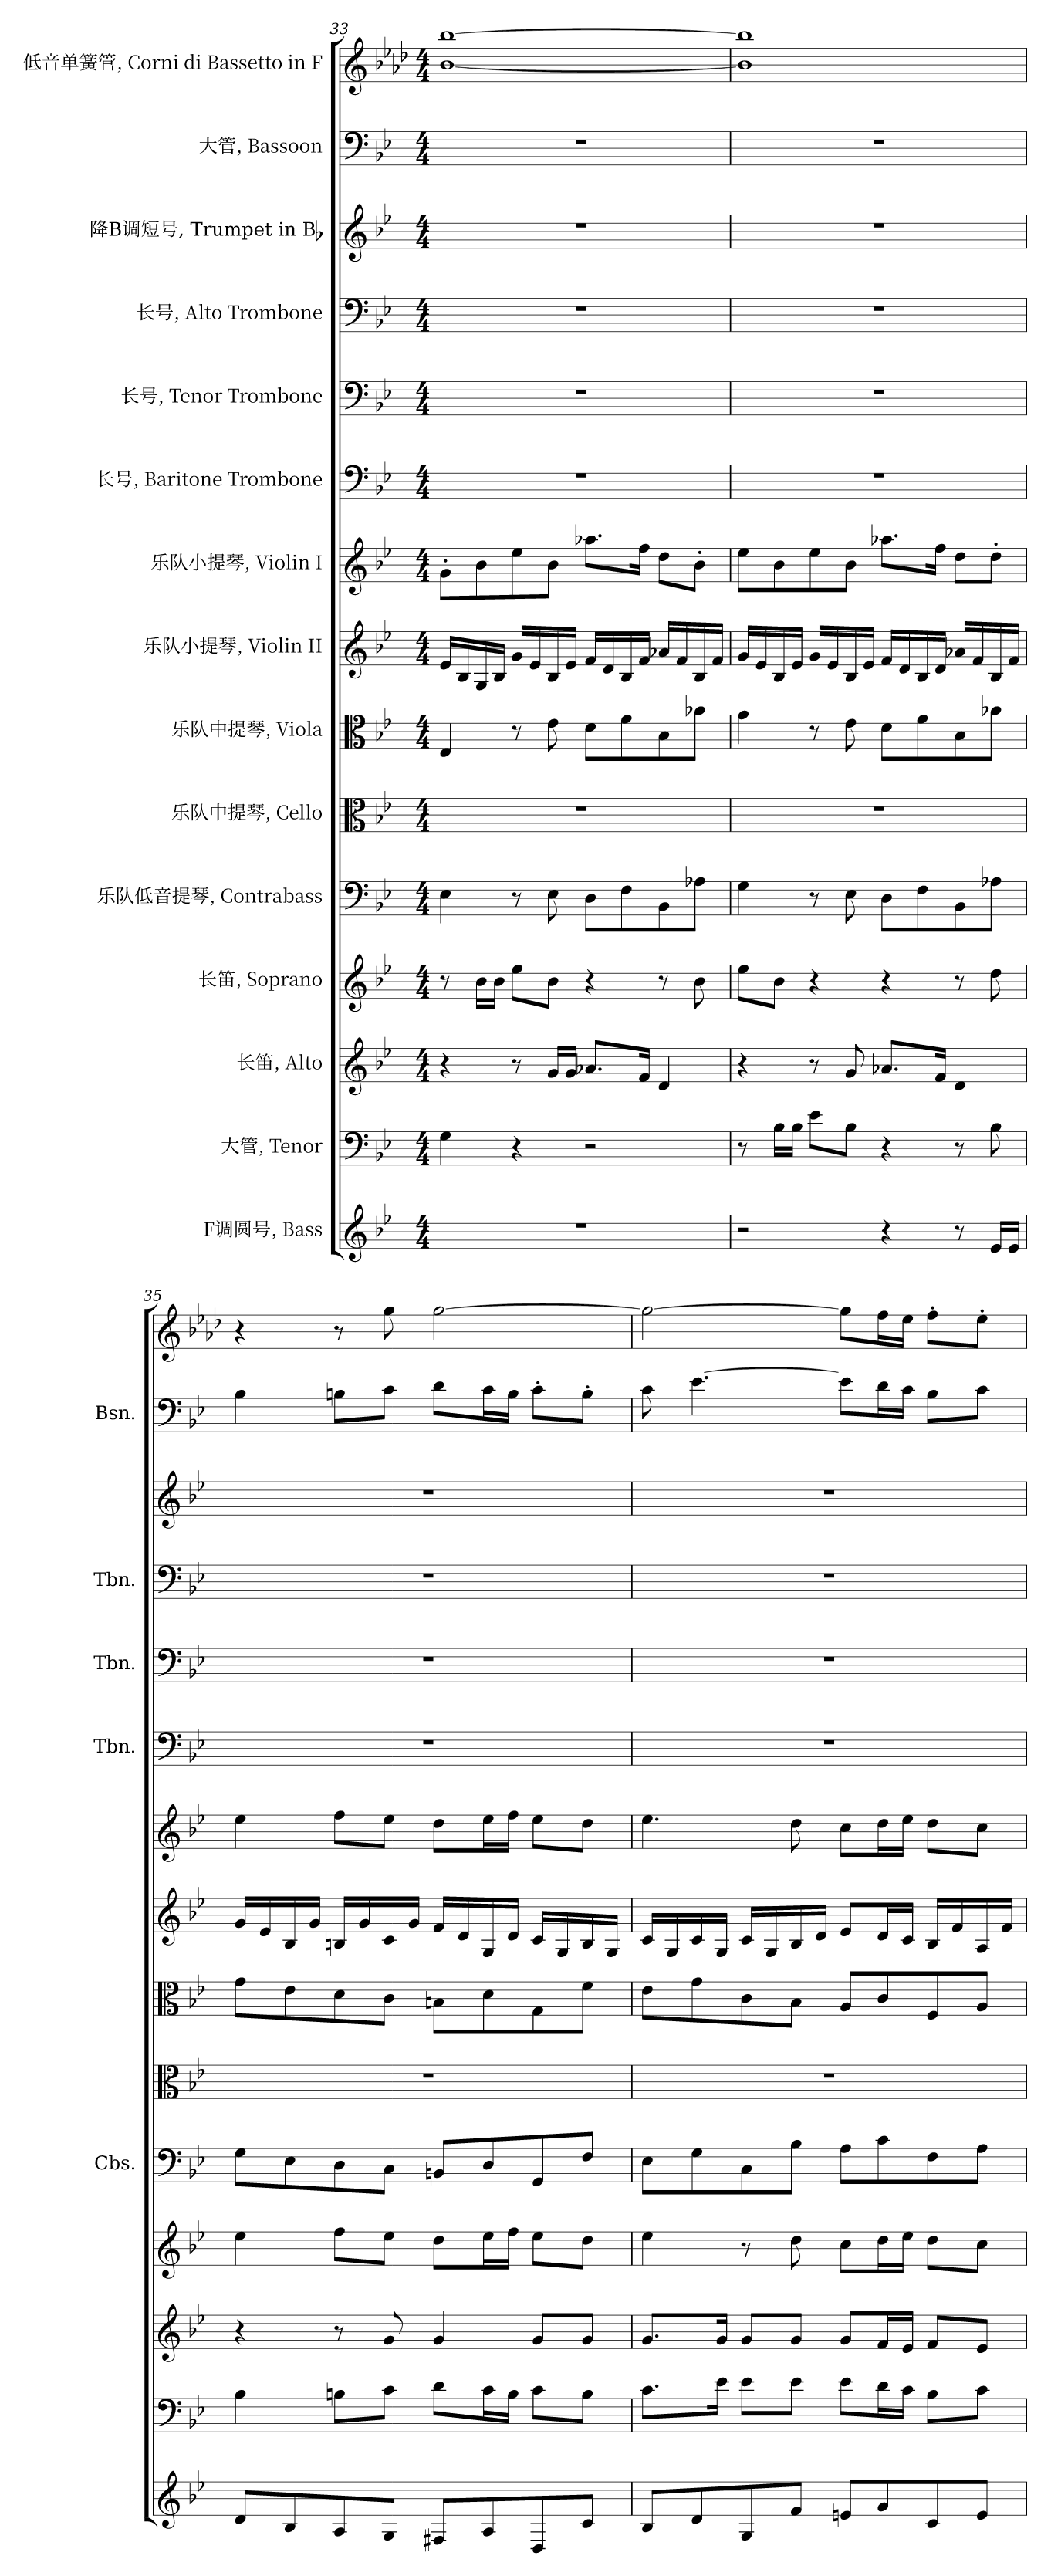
**kern	**kern	**kern	**kern	**kern	**kern	**kern	**kern	**kern	**kern	**kern	**kern	**kern	**kern	**kern
*part15	*part14	*part13	*part12	*part11	*part10	*part9	*part8	*part7	*part6	*part5	*part4	*part3	*part2	*part1
*staff15	*staff14	*staff13	*staff12	*staff11	*staff10	*staff9	*staff8	*staff7	*staff6	*staff5	*staff4	*staff3	*staff2	*staff1
*I"F调圆号, Bass	*I"大管, Tenor	*I"长笛, Alto	*I"长笛, Soprano	*I"乐队低音提琴, Contrabass	*I"乐队中提琴, Cello	*I"乐队中提琴, Viola	*I"乐队小提琴, Violin II	*I"乐队小提琴, Violin I	*I"长号, Baritone Trombone	*I"长号, Tenor Trombone	*I"长号, Alto Trombone	*I"降B调短号, Trumpet in B-flat	*I"大管, Bassoon	*I"低音单簧管, Corni di Bassetto in F
*	*	*	*	*I'Cbs.	*	*	*	*	*I'Tbn.	*I'Tbn.	*I'Tbn.	*	*I'Bsn.	*
*clefG2	*clefF4	*clefG2	*clefG2	*clefF4	*clefC3	*clefC3	*clefG2	*clefG2	*clefF4	*clefF4	*clefF4	*clefG2	*clefF4	*clefG2
*ITrd4c7	*	*	*	*ITrd7c12	*	*	*	*	*	*	*	*ITrd1c2	*	*ITrd8c14
*k[b-e-a-]	*k[b-e-]	*k[b-e-]	*k[b-e-]	*k[b-e-]	*k[b-e-]	*k[b-e-]	*k[b-e-]	*k[b-e-]	*k[b-e-]	*k[b-e-]	*k[b-e-]	*k[b-e-a-d-]	*k[b-e-]	*k[b-e-a-d-]
*M4/4	*M4/4	*M4/4	*M4/4	*M4/4	*M4/4	*M4/4	*M4/4	*M4/4	*M4/4	*M4/4	*M4/4	*M4/4	*M4/4	*M4/4
=33	=33	=33	=33	=33	=33	=33	=33	=33	=33	=33	=33	=33	=33	=33
1r	4G\	4r	8r	4EE-\	1r	4E-/	16e-/LL	8g'\L	1r	1r	1r	1r	1r	[1B- [1b-
.	.	.	.	.	.	.	16B-/	.	.	.	.	.	.	.
.	.	.	16b-\LL	.	.	.	16G/	8b-\	.	.	.	.	.	.
.	.	.	16b-\JJ	.	.	.	16B-/JJ	.	.	.	.	.	.	.
.	4r	8r	8ee-\L	8r	.	8r	16g/LL	8ee-\	.	.	.	.	.	.
.	.	.	.	.	.	.	16e-/	.	.	.	.	.	.	.
.	.	16g/LL	8b-\J	8EE-\	.	8e-\	16B-/	8b-\J	.	.	.	.	.	.
.	.	16g/JJ	.	.	.	.	16e-/JJ	.	.	.	.	.	.	.
.	2r	8.a-X/L	4r	8DD\L	.	8d\L	16f/LL	8.aa-X\L	.	.	.	.	.	.
.	.	.	.	.	.	.	16d/	.	.	.	.	.	.	.
.	.	.	.	8FF\	.	8f\	16B-/	.	.	.	.	.	.	.
.	.	16f/Jk	.	.	.	.	16f/JJ	16ff\Jk	.	.	.	.	.	.
.	.	4d/	8r	8BBB-\	.	8B-\	16a-X/LL	8dd\L	.	.	.	.	.	.
.	.	.	.	.	.	.	16f/	.	.	.	.	.	.	.
.	.	.	8b-\	8AA-X\J	.	8a-X\J	16B-/	8b-'\J	.	.	.	.	.	.
.	.	.	.	.	.	.	16f/JJ	.	.	.	.	.	.	.
!!LO:PB:g=z
=34	=34	=34	=34	=34	=34	=34	=34	=34	=34	=34	=34	=34	=34	=34
2r	8r	4r	8ee-\L	4GG\	1r	4g\	16g/LL	8ee-\L	1r	1r	1r	1r	1r	1B-] 1b-]
.	.	.	.	.	.	.	16e-/	.	.	.	.	.	.	.
.	16B-\LL	.	8b-\J	.	.	.	16B-/	8b-\	.	.	.	.	.	.
.	16B-\JJ	.	.	.	.	.	16e-/JJ	.	.	.	.	.	.	.
.	8e-\L	8r	4r	8r	.	8r	16g/LL	8ee-\	.	.	.	.	.	.
.	.	.	.	.	.	.	16e-/	.	.	.	.	.	.	.
.	8B-\J	8g/	.	8EE-\	.	8e-\	16B-/	8b-\J	.	.	.	.	.	.
.	.	.	.	.	.	.	16e-/JJ	.	.	.	.	.	.	.
4r	4r	8.a-X/L	4r	8DD\L	.	8d\L	16f/LL	8.aa-X\L	.	.	.	.	.	.
.	.	.	.	.	.	.	16d/	.	.	.	.	.	.	.
.	.	.	.	8FF\	.	8f\	16B-/	.	.	.	.	.	.	.
.	.	16f/Jk	.	.	.	.	16d/JJ	16ff\Jk	.	.	.	.	.	.
8r	8r	4d/	8r	8BBB-\	.	8B-\	16a-X/LL	8dd\L	.	.	.	.	.	.
.	.	.	.	.	.	.	16f/	.	.	.	.	.	.	.
16A-/LL	8B-\	.	8dd\	8AA-X\J	.	8a-X\J	16B-/	8dd'\J	.	.	.	.	.	.
16A-/JJ	.	.	.	.	.	.	16f/JJ	.	.	.	.	.	.	.
=35	=35	=35	=35	=35	=35	=35	=35	=35	=35	=35	=35	=35	=35	=35
8G/L	4B-\	4r	4ee-\	8GG\L	1r	8g\L	16g/LL	4ee-\	1r	1r	1r	1r	4B-\	4r
.	.	.	.	.	.	.	16e-/	.	.	.	.	.	.	.
8E-/	.	.	.	8EE-\	.	8e-\	16B-/	.	.	.	.	.	.	.
.	.	.	.	.	.	.	16g/JJ	.	.	.	.	.	.	.
8D/	8Bn\L	8r	8ff\L	8DD\	.	8d\	16Bn/LL	8ff\L	.	.	.	.	8Bn\L	8r
.	.	.	.	.	.	.	16g/	.	.	.	.	.	.	.
8C/J	8c\J	8g/	8ee-\J	8CC\J	.	8c\J	16c/	8ee-\J	.	.	.	.	8c\J	8g\
.	.	.	.	.	.	.	16g/JJ	.	.	.	.	.	.	.
8BBn/L	8d\L	4g/	8dd\L	8BBBn/L	.	8Bn\L	16f/LL	8dd\L	.	.	.	.	8d\L	[2g\
.	.	.	.	.	.	.	16d/	.	.	.	.	.	.	.
8D/	16c\L	.	16ee-\L	8DD/	.	8d\	16G/	16ee-\L	.	.	.	.	16c\L	.
.	16B\JJ	.	16ff\JJ	.	.	.	16d/JJ	16ff\JJ	.	.	.	.	16B\JJ	.
8GG/	8c\L	8g/L	8ee-\L	8GGG/	.	8G\	16c/LL	8ee-\L	.	.	.	.	8c'\L	.
.	.	.	.	.	.	.	16G/	.	.	.	.	.	.	.
8F/J	8B\J	8g/J	8dd\J	8FF/J	.	8f\J	16B/	8dd\J	.	.	.	.	8B'\J	.
.	.	.	.	.	.	.	16G/JJ	.	.	.	.	.	.	.
!!LO:PB:g=z
=36	=36	=36	=36	=36	=36	=36	=36	=36	=36	=36	=36	=36	=36	=36
8E-/L	8.c\L	8.g/L	4ee-\	8EE-\L	1r	8e-\L	16c/LL	4.ee-\	1r	1r	1r	1r	8c\	2g\_
.	.	.	.	.	.	.	16G/	.	.	.	.	.	.	.
8G/	.	.	.	8GG\	.	8g\	16c/	.	.	.	.	.	[4.e-\	.
.	16e-\Jk	16g/Jk	.	.	.	.	16G/JJ	.	.	.	.	.	.	.
8C/	8e-\L	8g/L	8r	8CC\	.	8c\	16c/LL	.	.	.	.	.	.	.
.	.	.	.	.	.	.	16G/	.	.	.	.	.	.	.
8B-/J	8e-\J	8g/J	8dd\	8BB-\J	.	8B-\J	16B-/	8dd\	.	.	.	.	.	.
.	.	.	.	.	.	.	16d/JJ	.	.	.	.	.	.	.
8An/L	8e-\L	8g/L	8cc\L	8AA\L	.	8A/L	8e-/L	8cc\L	.	.	.	.	8e-\L]	8g\L]
8c/	16d\L	16f/L	16dd\L	8C\	.	8c/	16d/L	16dd\L	.	.	.	.	16d\L	16f\L
.	16c\JJ	16e-/JJ	16ee-\JJ	.	.	.	16c/JJ	16ee-\JJ	.	.	.	.	16c\JJ	16e-\JJ
8F/	8B-\L	8f/L	8dd\L	8FF\	.	8F/	16B-/LL	8dd\L	.	.	.	.	8B-\L	8f'\L
.	.	.	.	.	.	.	16f/	.	.	.	.	.	.	.
8A/J	8c\J	8e-/J	8cc\J	8AA\J	.	8A/J	16A/	8cc\J	.	.	.	.	8c\J	8e-'\J
.	.	.	.	.	.	.	16f/JJ	.	.	.	.	.	.	.
=	=	=	=	=	=	=	=	=	=	=	=	=	=	=
*-	*-	*-	*-	*-	*-	*-	*-	*-	*-	*-	*-	*-	*-	*-
